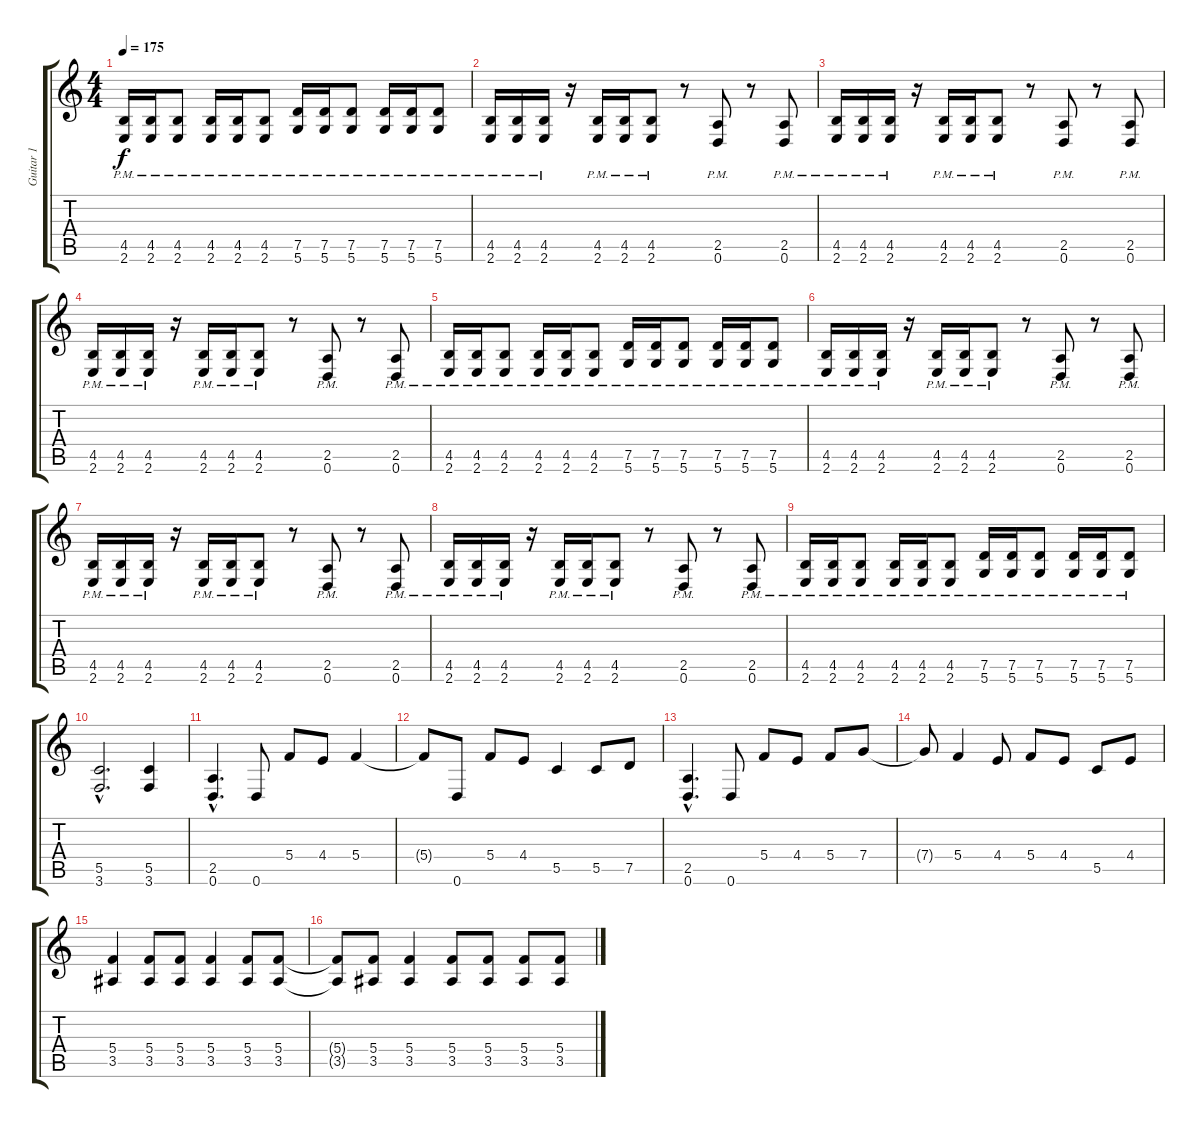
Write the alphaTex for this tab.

\track ("Guitar 1" "Guitar 1") {instrument distortionguitar}
\staff {score tabs}
\tuning (D4 A3 F3 C3 G2 D2) {hide}
\ts (4 4)
\tempo 175
\clef g2
\ks c
(4.5{pm} 2.6{pm}).16{dy f} (4.5{pm} 2.6{pm}).16 (4.5{pm} 2.6{pm}).8 (4.5{pm} 2.6{pm}).16 (4.5{pm} 2.6{pm}).16 (4.5{pm} 2.6{pm}).8 (7.5{pm} 5.6{pm}).16 (7.5{pm} 5.6{pm}).16 (7.5{pm} 5.6{pm}).8 (7.5{pm} 5.6{pm}).16 (7.5{pm} 5.6{pm}).16 (7.5{pm} 5.6{pm}).8 |
(4.5{pm} 2.6{pm}).16 (4.5{pm} 2.6{pm}).16 (4.5{pm} 2.6{pm}).16 r.16 (4.5{pm} 2.6{pm}).16 (4.5{pm} 2.6{pm}).16 (4.5{pm} 2.6{pm}).8 r.8 (2.5{pm} 0.6{pm}).8 r.8 (2.5{pm} 0.6{pm}).8 |
(4.5{pm} 2.6{pm}).16 (4.5{pm} 2.6{pm}).16 (4.5{pm} 2.6{pm}).16 r.16 (4.5{pm} 2.6{pm}).16 (4.5{pm} 2.6{pm}).16 (4.5{pm} 2.6{pm}).8 r.8 (2.5{pm} 0.6{pm}).8 r.8 (2.5{pm} 0.6{pm}).8 |
(4.5{pm} 2.6{pm}).16 (4.5{pm} 2.6{pm}).16 (4.5{pm} 2.6{pm}).16 r.16 (4.5{pm} 2.6{pm}).16 (4.5{pm} 2.6{pm}).16 (4.5{pm} 2.6{pm}).8 r.8 (2.5{pm} 0.6{pm}).8 r.8 (2.5{pm} 0.6{pm}).8 |
(4.5{pm} 2.6{pm}).16 (4.5{pm} 2.6{pm}).16 (4.5{pm} 2.6{pm}).8 (4.5{pm} 2.6{pm}).16 (4.5{pm} 2.6{pm}).16 (4.5{pm} 2.6{pm}).8 (7.5{pm} 5.6{pm}).16 (7.5{pm} 5.6{pm}).16 (7.5{pm} 5.6{pm}).8 (7.5{pm} 5.6{pm}).16 (7.5{pm} 5.6{pm}).16 (7.5{pm} 5.6{pm}).8 |
(4.5{pm} 2.6{pm}).16 (4.5{pm} 2.6{pm}).16 (4.5{pm} 2.6{pm}).16 r.16 (4.5{pm} 2.6{pm}).16 (4.5{pm} 2.6{pm}).16 (4.5{pm} 2.6{pm}).8 r.8 (2.5{pm} 0.6{pm}).8 r.8 (2.5{pm} 0.6{pm}).8 |
(4.5{pm} 2.6{pm}).16 (4.5{pm} 2.6{pm}).16 (4.5{pm} 2.6{pm}).16 r.16 (4.5{pm} 2.6{pm}).16 (4.5{pm} 2.6{pm}).16 (4.5{pm} 2.6{pm}).8 r.8 (2.5{pm} 0.6{pm}).8 r.8 (2.5{pm} 0.6{pm}).8 |
(4.5{pm} 2.6{pm}).16 (4.5{pm} 2.6{pm}).16 (4.5{pm} 2.6{pm}).16 r.16 (4.5{pm} 2.6{pm}).16 (4.5{pm} 2.6{pm}).16 (4.5{pm} 2.6{pm}).8 r.8 (2.5{pm} 0.6{pm}).8 r.8 (2.5{pm} 0.6{pm}).8 |
(4.5{pm} 2.6{pm}).16 (4.5{pm} 2.6{pm}).16 (4.5{pm} 2.6{pm}).8 (4.5{pm} 2.6{pm}).16 (4.5{pm} 2.6{pm}).16 (4.5{pm} 2.6{pm}).8 (7.5{pm} 5.6{pm}).16 (7.5{pm} 5.6{pm}).16 (7.5{pm} 5.6{pm}).8 (7.5{pm} 5.6{pm}).16 (7.5{pm} 5.6{pm}).16 (7.5{pm} 5.6{pm}).8 |
(5.5{hac} 3.6{hac}).2{d} (5.5 3.6).4 |
(2.5{hac} 0.6{hac}).4{d} 0.6.8 5.4.8 4.4.8 5.4.4 |
5.4{t}.8 0.6.8 5.4.8 4.4.8 5.5.4 5.5.8 7.5.8 |
(2.5{hac} 0.6{hac}).4{d} 0.6.8 5.4.8 4.4.8 5.4.8 7.4.8 |
7.4{t}.8 5.4.4 4.4.8 5.4.8 4.4.8 5.5.8 4.4.8 |
(5.4 3.5).4 (5.4 3.5).8 (5.4 3.5).8 (5.4 3.5).4 (5.4 3.5).8 (5.4 3.5).8 |
(5.4{t} 3.5{t}).8 (5.4 3.5).8 (5.4 3.5).4 (5.4 3.5).8 (5.4 3.5).8 (5.4 3.5).8 (5.4 3.5).8
